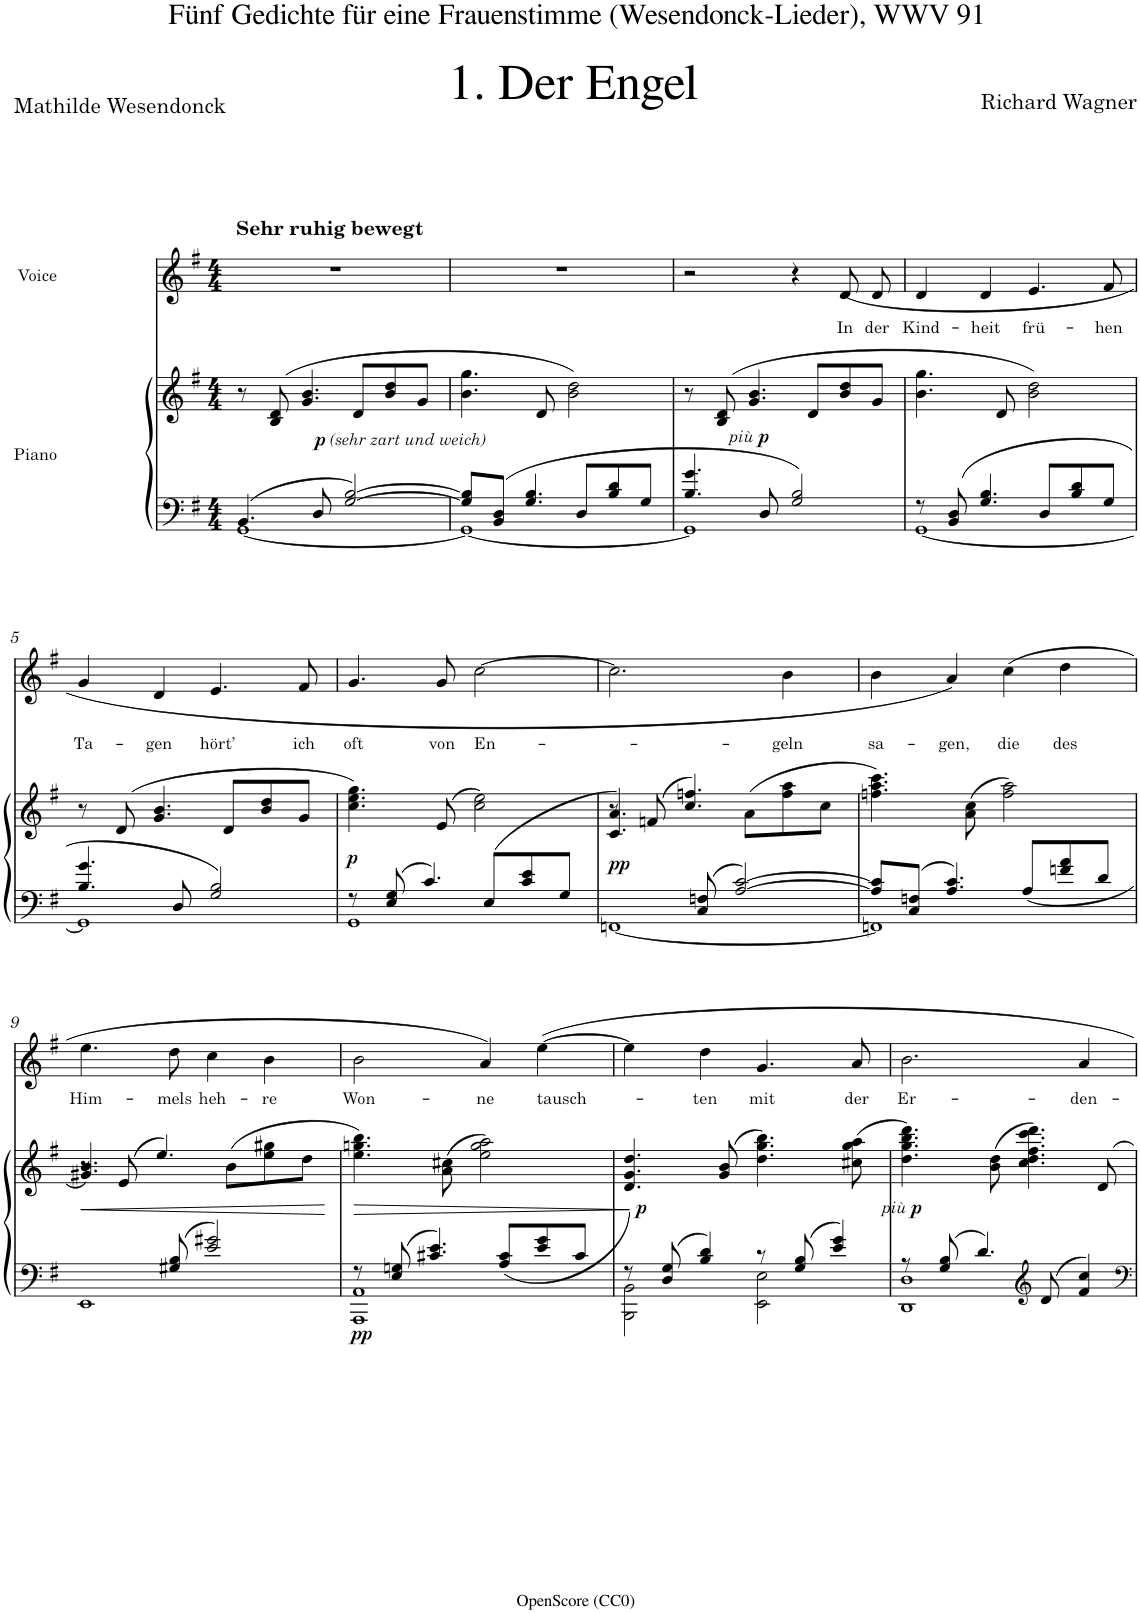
**kern	**kern	**dynam	**kern	**text
*part2	*part2	*part2	*part1	*part1
*staff3	*staff2	*staff2/3	*staff1	*staff1
*I"Piano	*	*	*I"Voice	*
*I'Pno	*	*	*	*
*clefF4	*clefG2	*	*clefG2	*
*k[f#]	*k[f#]	*	*k[f#]	*
*M4/4	*M4/4	*	*M4/4	*
=1	=1	=1	=1	=1
*^	*	*	*	*
!	!	!	!	!LO:TX:a:B:t=Sehr ruhig bewegt	!
!	!	!	!LO:DY:b	!	!
!	!	!	!LO:DY:n=1:b	!	!
4.BB/	[1GG	8r	p other-dynamics	1r	.
.	.	(8B/ 8d/	.	.	.
.	.	4.g/ 4.b/	.	.	.
8D/	.	.	.	.	.
[2G/ [2B/	.	.	.	.	.
.	.	8d/L	.	.	.
.	.	8b/ 8dd/	.	.	.
.	.	8g/J	.	.	.
=2	=2	=2	=2	=2	=2
8G/] 8B/]L	1GG_	4.b\ 4.gg\	.	1r	.
8BB/ 8D/J	.	.	.	.	.
4.G/ 4.B/	.	.	.	.	.
.	.	8d/	.	.	.
.	.	2b\ 2dd\)	.	.	.
8D/L	.	.	.	.	.
8B/ 8d/	.	.	.	.	.
8G/J	.	.	.	.	.
=3	=3	=3	=3	=3	=3
4.B/ 4.g/	1GG]	8r	.	2r	.
.	.	(8B/ 8d/	.	.	.
!	!	!	!LO:DY:b	!	!
!	!	!	!LO:DY:n=1:b	!	!
.	.	4.g/ 4.b/	other-dynamics p	.	.
8D/	.	.	.	.	.
2G/ 2B/	.	.	.	4r	.
.	.	8d/L	.	.	.
!	!	!	!	!	!LO:LY:b
.	.	8b/ 8dd/	.	(8d/L	In
!	!	!	!	!	!LO:LY:b
.	.	8g/J	.	8d/J	der
=4	=4	=4	=4	=4	=4
!	!	!	!	!	!LO:LY:b
8r	[1GG	4.b\ 4.gg\	.	4d/	Kind-
8BB/ 8D/	.	.	.	.	.
!	!	!	!	!	!LO:LY:b
4.G/ 4.B/	.	.	.	4d/	-heit
.	.	8d/	.	.	.
!	!	!	!	!	!LO:LY:b
.	.	2b\ 2dd\)	.	4.e/	frü-
8D/L	.	.	.	.	.
8B/ 8d/	.	.	.	.	.
!	!	!	!	!	!LO:LY:b
8G/J	.	.	.	8f#/	-hen
!!LO:LB:g=z
=5	=5	=5	=5	=5	=5
!	!	!	!	!	!LO:LY:b
4.B/ 4.g/	1GG]	8r	.	4g/	Ta-
.	.	(>8d/	.	.	.
!	!	!	!	!	!LO:LY:b
.	.	4.g/ 4.b/	.	4d/	-gen
8D/	.	.	.	.	.
!	!	!	!	!	!LO:LY:b
2G/ 2B/	.	.	.	4.e/	hört’
.	.	8d/L	.	.	.
.	.	8b/ 8dd/	.	.	.
!	!	!	!	!	!LO:LY:b
.	.	8g/J	.	8f#/	ich
=6	=6	=6	=6	=6	=6
!	!	!	!LO:DY:b	!	!LO:LY:b
8r	1GG	4.cc\ 4.ee\ 4.gg\)	p	4.g/	oft
8E/ 8G/	.	.	.	.	.
4.c/	.	.	.	.	.
!	!	!	!	!	!LO:LY:b
.	.	(8e/	.	8g/	von
!	!	!	!	!	!LO:LY:b
.	.	2cc\ 2ee\)	.	[2cc\	En-
(8E/L	.	.	.	.	.
8c/ 8e/	.	.	.	.	.
8G/J	.	.	.	.	.
=7	=7	=7	=7	=7	=7
*	*	*^	*	*	*
!	!	!	!	!LO:DY:a=2	!	!
4.ryy	[1FFn	8r	4.c/ 4.a/)	pp	2.cc\]	.
.	.	(>8fn/	.	.	.	.
.	.	4.cc/ 4.ffn/)	.	.	.	.
8C/ 8Fn/	.	.	2ryy	.	.	.
[2A/ [2c/	.	.	.	.	.	.
.	.	(8a\L	.	.	.	.
!	!	!	!	!	!	!LO:LY:b
.	.	8ff\ 8aa\	.	.	4b\	-geln
.	.	8cc\J	8ryy	.	.	.
=8	=8	=8	=8	=8	=8	=8
!	!	!	!	!	!	!LO:LY:b
*	*	*v	*v	*	*	*
8A/] 8c/]L	1FFn]	4.ffn\ 4.aa\ 4.ccc\)	.	4b\	sa-
8C/ 8Fn/J	.	.	.	.	.
!	!	!	!	!	!LO:LY:b
4.A/ 4.c/	.	.	.	4a/)	-gen,
.	.	(8a\ 8cc\	.	.	.
!	!	!	!	!	!LO:LY:b
.	.	2ff\ 2aa\)	.	(4cc\	die
(<8A/L	.	.	.	.	.
!	!	!	!	!	!LO:LY:b
8fn/ 8a/	.	.	.	4dd\	des
8d/J	.	.	.	.	.
!!LO:LB:g=z
=9	=9	=9	=9	=9	=9
!	!	!	!LO:HP:b	!	!LO:LY:b
*	*	*^	*	*	*
4.ryy	1EE	8r	4.g#X/ 4.b/)	<	4.ee\	Him-
.	.	(>8e/	.	.	.	.
.	.	4.ee/)	.	.	.	.
!	!	!	!	!	!	!LO:LY:b
8G#X/ 8B/	.	.	2ryy	.	8dd\	-mels
!	!	!	!	!	!	!LO:LY:b
2e/ 2g#X/	.	.	.	.	4cc\	heh-
.	.	(8b\L	.	.	.	.
!	!	!	!	!	!	!LO:LY:b
.	.	8ee\ 8gg#X\	.	.	4b\	-re
.	.	8dd\J	8ryy	.	.	.
*v	*v	*	*	*	*	*
*	*v	*v	*	*	*
.	.	[	.	.
=10	=10	=10	=10	=10
*^	*	*	*	*
!	!	!	!LO:HP:b	!	!LO:LY:b
!	!	!	!LO:DY:n=1:b=2	!	!
8r	1AAA 1AA	4.ee\ 4.ggn\ 4.bb\)	> pp	2b\	Won-
8E/ 8Gn/	.	.	.	.	.
4.c#X/ 4.e/	.	.	.	.	.
.	.	(8a\ 8cc#X\	.	.	.
!	!	!	!	!	!LO:LY:b
.	.	2ee\ 2gg\ 2aa\)	.	4a/)	-ne
(<8A/ 8c#/L	.	.	.	.	.
!	!	!	!	!	!LO:LY:b
8e/ 8g/	.	.	.	[4ee\	tausch-
8c#/J	.	.	.	.	.
*v	*v	*	*	*	*
.	.	]	.	.
=11	=11	=11	=11	=11
*^	*	*	*	*
!	!	!	!LO:DY:b	!	!
8r	2BBB\ 2BB\	4.d/ 4.g/ 4.dd/)	p	4ee\]	.
8D/ 8G/	.	.	.	.	.
!	!	!	!	!	!LO:LY:b
4B/ 4d/	.	.	.	4dd\	-ten
.	.	(8g/ 8b/	.	.	.
!	!	!	!	!	!LO:LY:b
8r	2EE\ 2E\	4.dd\ 4.gg\ 4.bb\)	.	4.g/	mit
8G/ 8B/	.	.	.	.	.
4e/ 4g/	.	.	.	.	.
!	!	!	!	!	!LO:LY:b
.	.	(8cc#X\ 8gg\ 8aa\	.	8a/	der
=12	=12	=12	=12	=12	=12
!	!	!	!LO:DY:b	!	!LO:LY:b
!	!	!	!LO:DY:n=1:b	!	!
8r	1DD 1D	4.dd\ 4.gg\ 4.bb\ 4.ddd\)	other-dynamics p	2.b\	Er-
8G/ 8B/	.	.	.	.	.
4.d/	.	.	.	.	.
.	.	(8b\ 8dd\	.	.	.
.	.	4.cc\ 4.dd\ 4.ff#\ 4.ccc\ 4.ddd\)	.	.	.
*clefG2	*	*	*	*	*
8d/	.	.	.	.	.
!	!	!	!	!	!LO:LY:b
4f#/ 4cc/	.	.	.	4a/	-den-
.	.	8d/	.	.	.
*v	*v	*	*	*	*
=	=	=	=	=
*-	*-	*-	*-	*-
